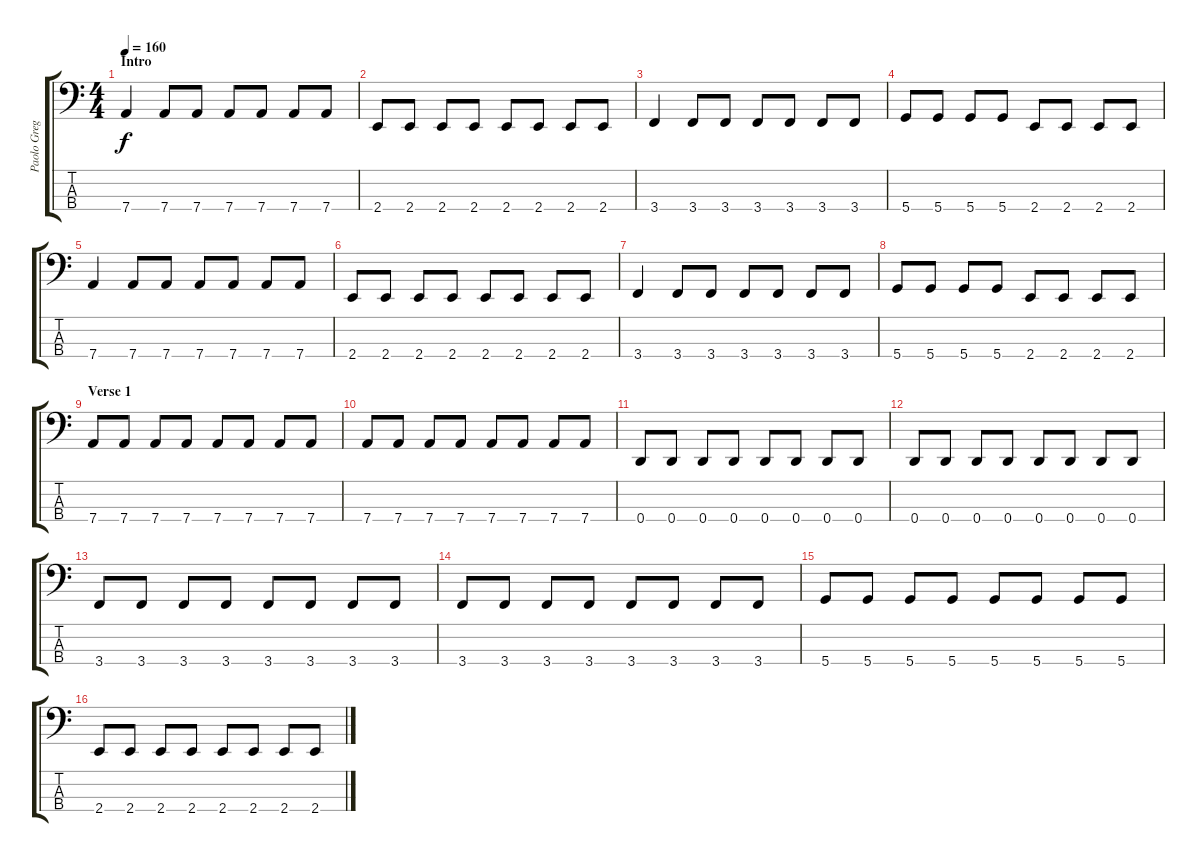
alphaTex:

\track ("Paolo Gregoletto" "Paolo Greg") {instrument electricbasspick}
\staff {score tabs}
\tuning (G2 D2 A1 D1) {hide}
\ts (4 4)
\section ("" "Intro")
\tempo 160
\clef f4
\ks c
7.4.4{dy f instrument electricbasspick} 7.4.8 7.4.8 7.4.8 7.4.8 7.4.8 7.4.8 |
2.4.8 2.4.8 2.4.8 2.4.8 2.4.8 2.4.8 2.4.8 2.4.8 |
3.4.4 3.4.8 3.4.8 3.4.8 3.4.8 3.4.8 3.4.8 |
5.4.8 5.4.8 5.4.8 5.4.8 2.4.8 2.4.8 2.4.8 2.4.8 |
7.4.4 7.4.8 7.4.8 7.4.8 7.4.8 7.4.8 7.4.8 |
2.4.8 2.4.8 2.4.8 2.4.8 2.4.8 2.4.8 2.4.8 2.4.8 |
3.4.4 3.4.8 3.4.8 3.4.8 3.4.8 3.4.8 3.4.8 |
5.4.8 5.4.8 5.4.8 5.4.8 2.4.8 2.4.8 2.4.8 2.4.8 |
\section ("" "Verse 1")
7.4.8 7.4.8 7.4.8 7.4.8 7.4.8 7.4.8 7.4.8 7.4.8 |
7.4.8 7.4.8 7.4.8 7.4.8 7.4.8 7.4.8 7.4.8 7.4.8 |
0.4.8 0.4.8 0.4.8 0.4.8 0.4.8 0.4.8 0.4.8 0.4.8 |
0.4.8 0.4.8 0.4.8 0.4.8 0.4.8 0.4.8 0.4.8 0.4.8 |
3.4.8 3.4.8 3.4.8 3.4.8 3.4.8 3.4.8 3.4.8 3.4.8 |
3.4.8 3.4.8 3.4.8 3.4.8 3.4.8 3.4.8 3.4.8 3.4.8 |
5.4.8 5.4.8 5.4.8 5.4.8 5.4.8 5.4.8 5.4.8 5.4.8 |
2.4.8 2.4.8 2.4.8 2.4.8 2.4.8 2.4.8 2.4.8 2.4.8
